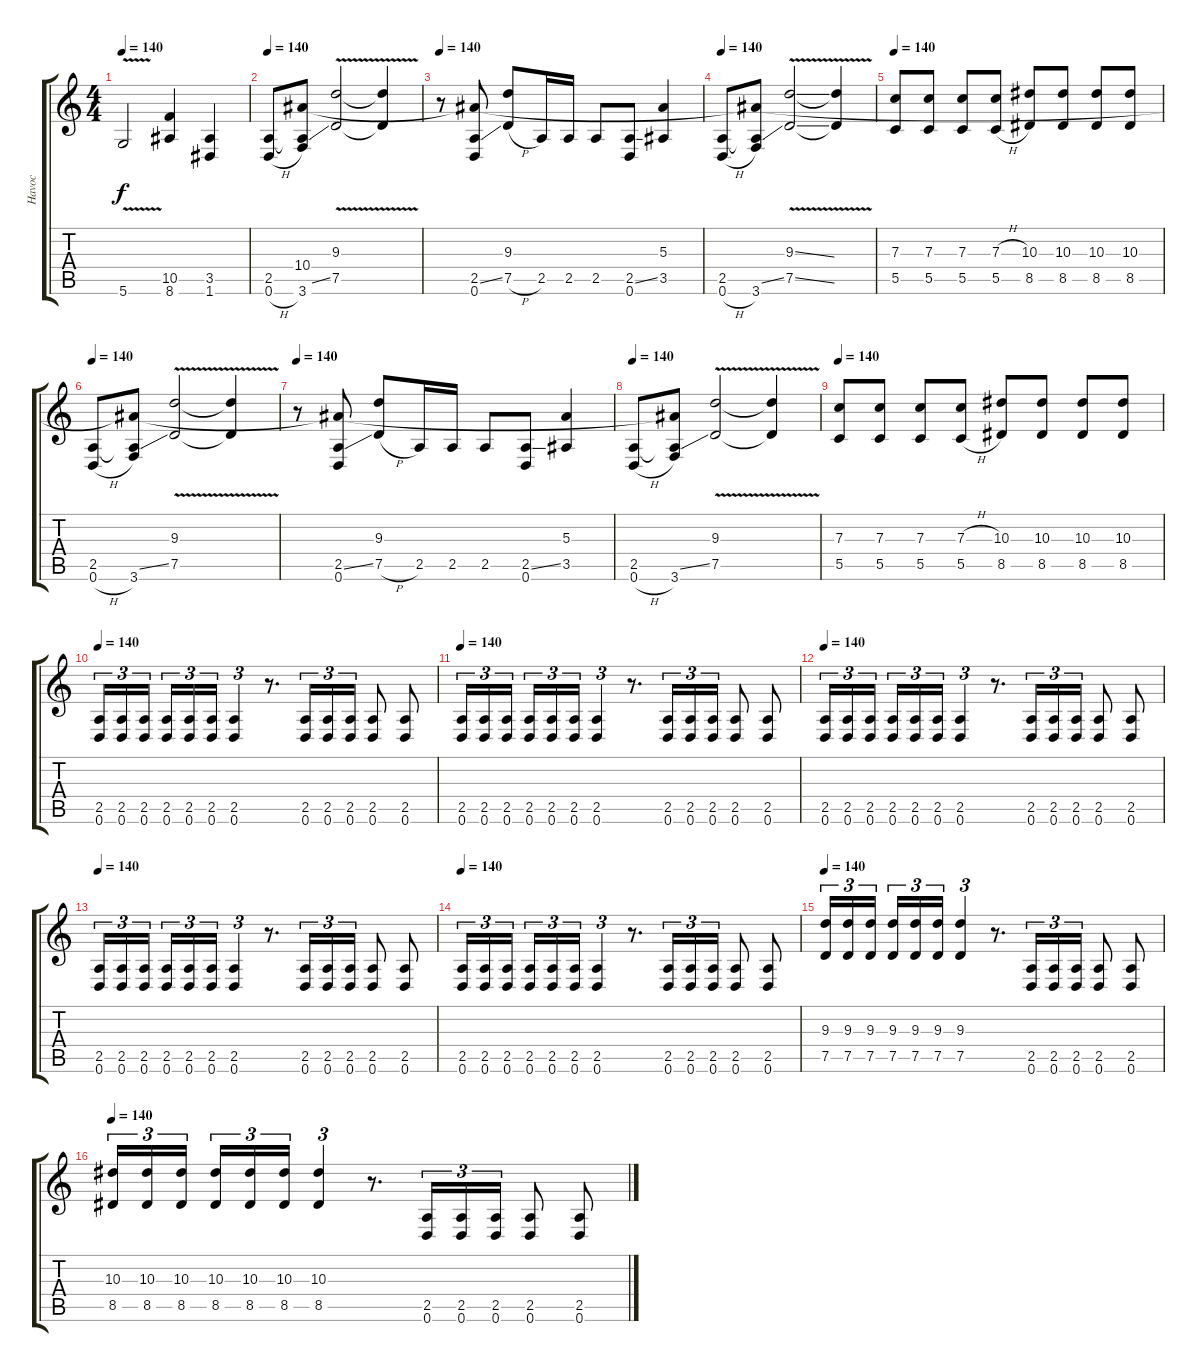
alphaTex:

\track ("Havoc" "Havoc") {instrument distortionguitar}
\staff {score tabs}
\tuning (D4 A3 F3 C3 G2 D2) {hide}
\ts (4 4)
\tempo 140
\clef g2
\ks c
5.6{v}.2{dy f} (10.5 8.6).4 (3.5 1.6).4 |
\tempo 140
(2.5 0.6{h}).8 (10.4 2.5{ss t} 3.6).8 (9.3{v} 7.5).2 (9.3{t} 7.5{t}).4 |
\tempo 140
r.8 (10.4{t} 2.5{ss} 0.6).8 (9.3 7.5{h}).8 2.5.16 2.5.16 2.5.8 (2.5{ss} 0.6).8 (5.3 3.5).4 |
\tempo 140
(2.5 0.6{h}).8 (10.4{t} 2.5{ss t} 3.6).8 (9.3{v ss} 7.5{ss}).2 (9.3{t} 7.5{t}).4 |
\tempo 140
(7.3 5.5).8 (7.3 5.5).8 (7.3 5.5).8 (7.3{h} 5.5{h}).8 (10.3 8.5).8 (10.3 8.5).8 (10.3 8.5).8 (10.3 8.5).8 |
\tempo 140
(2.5 0.6{h}).8 (10.4{t} 2.5{ss t} 3.6).8 (9.3{v} 7.5).2 (9.3{t} 7.5{t}).4 |
\tempo 140
r.8 (10.4{t} 2.5{ss} 0.6).8 (9.3 7.5{h}).8 2.5.16 2.5.16 2.5.8 (2.5{ss} 0.6).8 (5.3 3.5).4 |
\tempo 140
(2.5 0.6{h}).8 (10.4{t} 2.5{ss t} 3.6).8 (9.3{v} 7.5).2 (9.3{t} 7.5{t}).4 |
\tempo 140
(7.3 5.5).8 (7.3 5.5).8 (7.3 5.5).8 (7.3{h} 5.5{h}).8 (10.3 8.5).8 (10.3 8.5).8 (10.3 8.5).8 (10.3 8.5).8 |
\tempo 140
(2.5 0.6).16{tu (3 2)} (2.5 0.6).16{tu (3 2)} (2.5 0.6).16{tu (3 2)} (2.5 0.6).16{tu (3 2)} (2.5 0.6).16{tu (3 2)} (2.5 0.6).16{tu (3 2)} (2.5 0.6).4{tu (3 2)} r.8{d} (2.5 0.6).16{tu (3 2)} (2.5 0.6).16{tu (3 2)} (2.5 0.6).16{tu (3 2)} (2.5 0.6).8 (2.5 0.6).8 |
\tempo 140
(2.5 0.6).16{tu (3 2)} (2.5 0.6).16{tu (3 2)} (2.5 0.6).16{tu (3 2)} (2.5 0.6).16{tu (3 2)} (2.5 0.6).16{tu (3 2)} (2.5 0.6).16{tu (3 2)} (2.5 0.6).4{tu (3 2)} r.8{d} (2.5 0.6).16{tu (3 2)} (2.5 0.6).16{tu (3 2)} (2.5 0.6).16{tu (3 2)} (2.5 0.6).8 (2.5 0.6).8 |
\tempo 140
(2.5 0.6).16{tu (3 2)} (2.5 0.6).16{tu (3 2)} (2.5 0.6).16{tu (3 2)} (2.5 0.6).16{tu (3 2)} (2.5 0.6).16{tu (3 2)} (2.5 0.6).16{tu (3 2)} (2.5 0.6).4{tu (3 2)} r.8{d} (2.5 0.6).16{tu (3 2)} (2.5 0.6).16{tu (3 2)} (2.5 0.6).16{tu (3 2)} (2.5 0.6).8 (2.5 0.6).8 |
\tempo 140
(2.5 0.6).16{tu (3 2)} (2.5 0.6).16{tu (3 2)} (2.5 0.6).16{tu (3 2)} (2.5 0.6).16{tu (3 2)} (2.5 0.6).16{tu (3 2)} (2.5 0.6).16{tu (3 2)} (2.5 0.6).4{tu (3 2)} r.8{d} (2.5 0.6).16{tu (3 2)} (2.5 0.6).16{tu (3 2)} (2.5 0.6).16{tu (3 2)} (2.5 0.6).8 (2.5 0.6).8 |
\tempo 140
(2.5 0.6).16{tu (3 2)} (2.5 0.6).16{tu (3 2)} (2.5 0.6).16{tu (3 2)} (2.5 0.6).16{tu (3 2)} (2.5 0.6).16{tu (3 2)} (2.5 0.6).16{tu (3 2)} (2.5 0.6).4{tu (3 2)} r.8{d} (2.5 0.6).16{tu (3 2)} (2.5 0.6).16{tu (3 2)} (2.5 0.6).16{tu (3 2)} (2.5 0.6).8 (2.5 0.6).8 |
\tempo 140
(9.3 7.5).16{tu (3 2)} (9.3 7.5).16{tu (3 2)} (9.3 7.5).16{tu (3 2)} (9.3 7.5).16{tu (3 2)} (9.3 7.5).16{tu (3 2)} (9.3 7.5).16{tu (3 2)} (9.3 7.5).4{tu (3 2)} r.8{d} (2.5 0.6).16{tu (3 2)} (2.5 0.6).16{tu (3 2)} (2.5 0.6).16{tu (3 2)} (2.5 0.6).8 (2.5 0.6).8 |
\tempo 140
(10.3 8.5).16{tu (3 2)} (10.3 8.5).16{tu (3 2)} (10.3 8.5).16{tu (3 2)} (10.3 8.5).16{tu (3 2)} (10.3 8.5).16{tu (3 2)} (10.3 8.5).16{tu (3 2)} (10.3 8.5).4{tu (3 2)} r.8{d} (2.5 0.6).16{tu (3 2)} (2.5 0.6).16{tu (3 2)} (2.5 0.6).16{tu (3 2)} (2.5 0.6).8 (2.5 0.6).8
